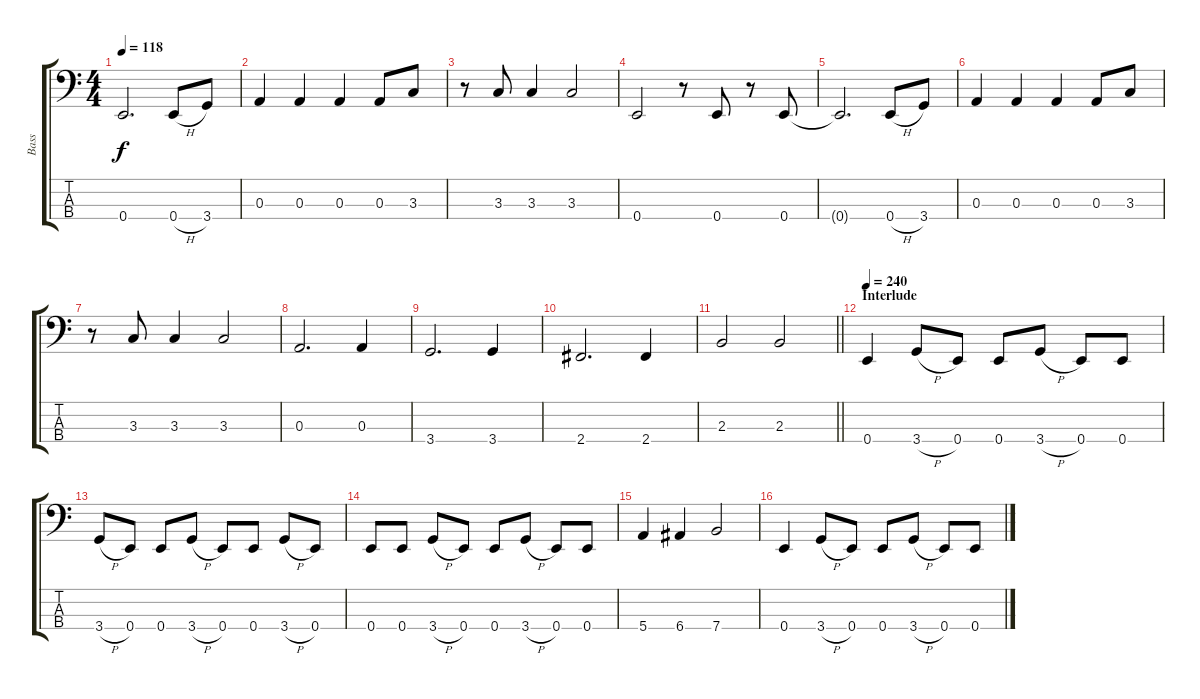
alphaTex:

\track ("Bass" "Bass") {instrument electricbassfinger}
\staff {score tabs}
\tuning (G2 D2 A1 E1) {hide}
\ts (4 4)
\tempo 118
\clef f4
\ks c
0.4{t}.2{d dy f} 0.4{h}.8 3.4.8 |
0.3.4 0.3.4 0.3.4 0.3.8 3.3.8 |
r.8 3.3.8 3.3.4 3.3.2 |
0.4.2 r.8 0.4.8 r.8 0.4.8 |
0.4{t}.2{d} 0.4{h}.8 3.4.8 |
0.3.4 0.3.4 0.3.4 0.3.8 3.3.8 |
r.8 3.3.8 3.3.4 3.3.2 |
0.3.2{d} 0.3.4 |
3.4.2{d} 3.4.4 |
2.4.2{d} 2.4.4 |
\barLineRight lightlight
2.3.2 2.3.2 |
\section ("" "Interlude")
\tempo 240
0.4.4 3.4{h}.8 0.4.8 0.4.8 3.4{h}.8 0.4.8 0.4.8 |
3.4{h}.8 0.4.8 0.4.8 3.4{h}.8 0.4.8 0.4.8 3.4{h}.8 0.4.8 |
0.4.8 0.4.8 3.4{h}.8 0.4.8 0.4.8 3.4{h}.8 0.4.8 0.4.8 |
5.4.4 6.4.4 7.4.2 |
0.4.4 3.4{h}.8 0.4.8 0.4.8 3.4{h}.8 0.4.8 0.4.8
